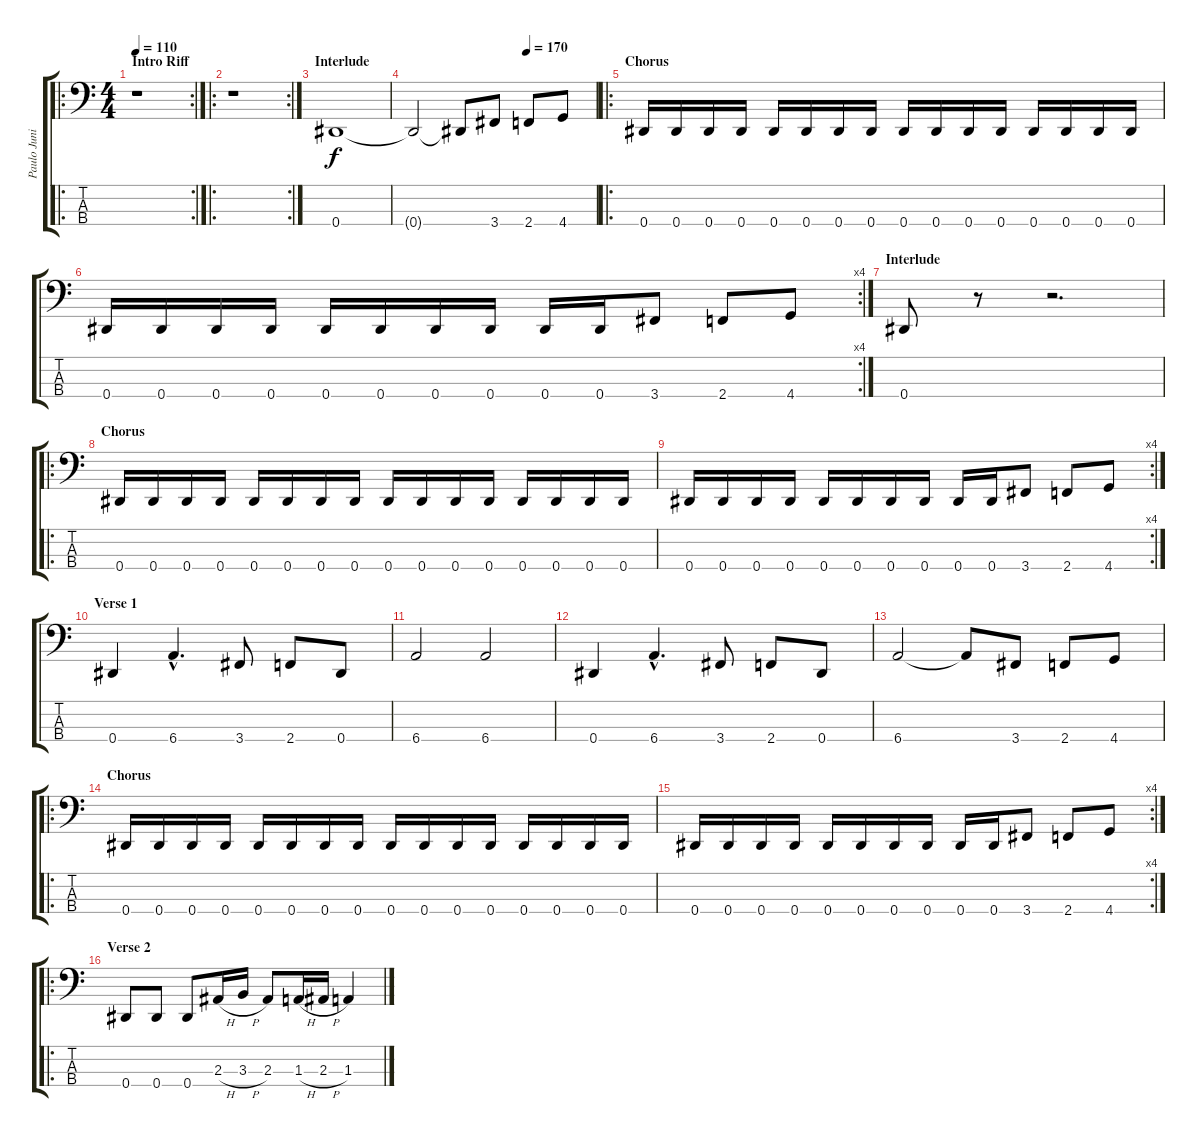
\track ("Paulo Junior" "Paulo Juni") {instrument electricbasspick}
\staff {score tabs}
\tuning (Gb2 Db2 Ab1 Eb1) {hide}
\ro
\rc 2
\ts (4 4)
\section ("" "Intro Riff")
\tempo 110
\clef f4
\ks c
r.1{dy f instrument electricbasspick} |
\ro
\rc 2
r.1 |
\section ("" "Interlude")
0.4.1 |
\tempo (170 0.625)
0.4{t}.2 0.4{t}.8 3.4.8 2.4.8 4.4.8 |
\ro
\section ("" "Chorus")
0.4.16 0.4.16 0.4.16 0.4.16 0.4.16 0.4.16 0.4.16 0.4.16 0.4.16 0.4.16 0.4.16 0.4.16 0.4.16 0.4.16 0.4.16 0.4.16 |
\rc 4
0.4.16 0.4.16 0.4.16 0.4.16 0.4.16 0.4.16 0.4.16 0.4.16 0.4.16 0.4.16 3.4.8 2.4.8 4.4.8 |
\section ("" "Interlude")
0.4.8 r.8 r.2{d} |
\ro
\section ("" "Chorus")
0.4.16 0.4.16 0.4.16 0.4.16 0.4.16 0.4.16 0.4.16 0.4.16 0.4.16 0.4.16 0.4.16 0.4.16 0.4.16 0.4.16 0.4.16 0.4.16 |
\rc 4
0.4.16 0.4.16 0.4.16 0.4.16 0.4.16 0.4.16 0.4.16 0.4.16 0.4.16 0.4.16 3.4.8 2.4.8 4.4.8 |
\section ("" "Verse 1")
0.4.4 6.4{hac}.4{d} 3.4.8 2.4.8 0.4.8 |
6.4.2 6.4.2 |
0.4.4 6.4{hac}.4{d} 3.4.8 2.4.8 0.4.8 |
6.4.2 6.4{t}.8 3.4.8 2.4.8 4.4.8 |
\ro
\section ("" "Chorus")
0.4.16 0.4.16 0.4.16 0.4.16 0.4.16 0.4.16 0.4.16 0.4.16 0.4.16 0.4.16 0.4.16 0.4.16 0.4.16 0.4.16 0.4.16 0.4.16 |
\rc 4
0.4.16 0.4.16 0.4.16 0.4.16 0.4.16 0.4.16 0.4.16 0.4.16 0.4.16 0.4.16 3.4.8 2.4.8 4.4.8 |
\ro
\section ("" "Verse 2")
0.4.8 0.4.8 0.4.8 2.3{h}.16 3.3{h}.16 2.3.8 1.3{h}.16 2.3{h}.16 1.3.4
